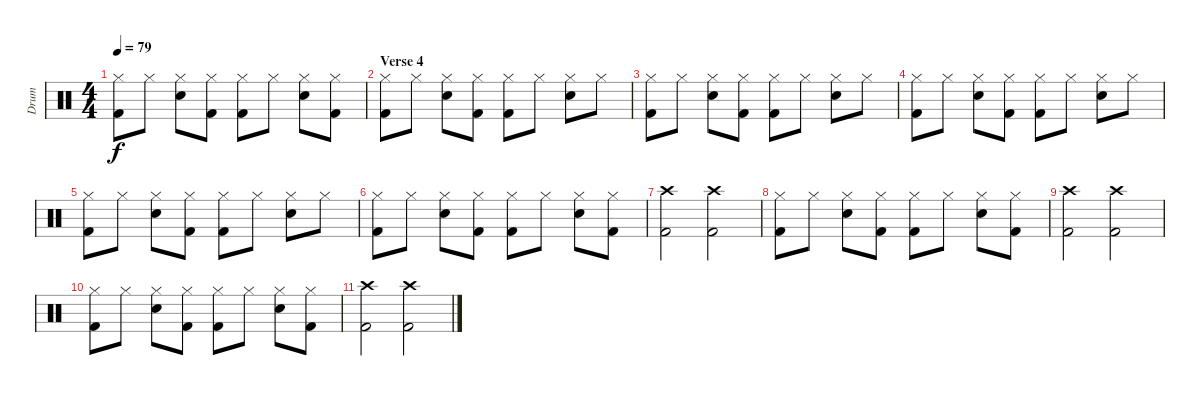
\track ("Drum" "Drum") {instrument percussion}
\staff {score}
\articulation defaults
\ts (4 4)
\tempo 79
\clef neutral
\ks c
("Hi-Hat (closed)" "Kick (hit) 2").8{dy f} "Hi-Hat (closed)".8 ("Hi-Hat (closed)" "Snare (hit) 2").8 ("Hi-Hat (closed)" "Kick (hit) 2").8 ("Hi-Hat (closed)" "Kick (hit) 2").8 "Hi-Hat (closed)".8 ("Hi-Hat (closed)" "Snare (hit) 2").8 ("Hi-Hat (closed)" "Kick (hit) 2").8 |
\section ("" "Verse 4")
("Hi-Hat (closed)" "Kick (hit) 2").8 "Hi-Hat (closed)".8 ("Hi-Hat (closed)" "Snare (hit) 2").8 ("Hi-Hat (closed)" "Kick (hit) 2").8 ("Hi-Hat (closed)" "Kick (hit) 2").8 "Hi-Hat (closed)".8 ("Hi-Hat (closed)" "Snare (hit) 2").8 "Hi-Hat (closed)".8 |
("Hi-Hat (closed)" "Kick (hit) 2").8 "Hi-Hat (closed)".8 ("Hi-Hat (closed)" "Snare (hit) 2").8 ("Hi-Hat (closed)" "Kick (hit) 2").8 ("Hi-Hat (closed)" "Kick (hit) 2").8 "Hi-Hat (closed)".8 ("Hi-Hat (closed)" "Snare (hit) 2").8 "Hi-Hat (closed)".8 |
("Hi-Hat (closed)" "Kick (hit) 2").8 "Hi-Hat (closed)".8 ("Hi-Hat (closed)" "Snare (hit) 2").8 ("Hi-Hat (closed)" "Kick (hit) 2").8 ("Hi-Hat (closed)" "Kick (hit) 2").8 "Hi-Hat (closed)".8 ("Hi-Hat (closed)" "Snare (hit) 2").8 "Hi-Hat (closed)".8 |
("Hi-Hat (closed)" "Kick (hit) 2").8 "Hi-Hat (closed)".8 ("Hi-Hat (closed)" "Snare (hit) 2").8 ("Hi-Hat (closed)" "Kick (hit) 2").8 ("Hi-Hat (closed)" "Kick (hit) 2").8 "Hi-Hat (closed)".8 ("Hi-Hat (closed)" "Snare (hit) 2").8 "Hi-Hat (closed)".8 |
("Hi-Hat (closed)" "Kick (hit) 2").8 "Hi-Hat (closed)".8 ("Hi-Hat (closed)" "Snare (hit) 2").8 ("Hi-Hat (closed)" "Kick (hit) 2").8 ("Hi-Hat (closed)" "Kick (hit) 2").8 "Hi-Hat (closed)".8 ("Hi-Hat (closed)" "Snare (hit) 2").8 ("Hi-Hat (closed)" "Kick (hit) 2").8 |
("Crash high (hit)" "Kick (hit) 2").2 ("Crash high (hit)" "Kick (hit) 2").2 |
("Hi-Hat (closed)" "Kick (hit) 2").8 "Hi-Hat (closed)".8 ("Hi-Hat (closed)" "Snare (hit) 2").8 ("Hi-Hat (closed)" "Kick (hit) 2").8 ("Hi-Hat (closed)" "Kick (hit) 2").8 "Hi-Hat (closed)".8 ("Hi-Hat (closed)" "Snare (hit) 2").8 ("Hi-Hat (closed)" "Kick (hit) 2").8 |
("Crash high (hit)" "Kick (hit) 2").2 ("Crash high (hit)" "Kick (hit) 2").2 |
("Hi-Hat (closed)" "Kick (hit) 2").8 "Hi-Hat (closed)".8 ("Hi-Hat (closed)" "Snare (hit) 2").8 ("Hi-Hat (closed)" "Kick (hit) 2").8 ("Hi-Hat (closed)" "Kick (hit) 2").8 "Hi-Hat (closed)".8 ("Hi-Hat (closed)" "Snare (hit) 2").8 ("Hi-Hat (closed)" "Kick (hit) 2").8 |
("Crash high (hit)" "Kick (hit) 2").2 ("Crash high (hit)" "Kick (hit) 2").2
